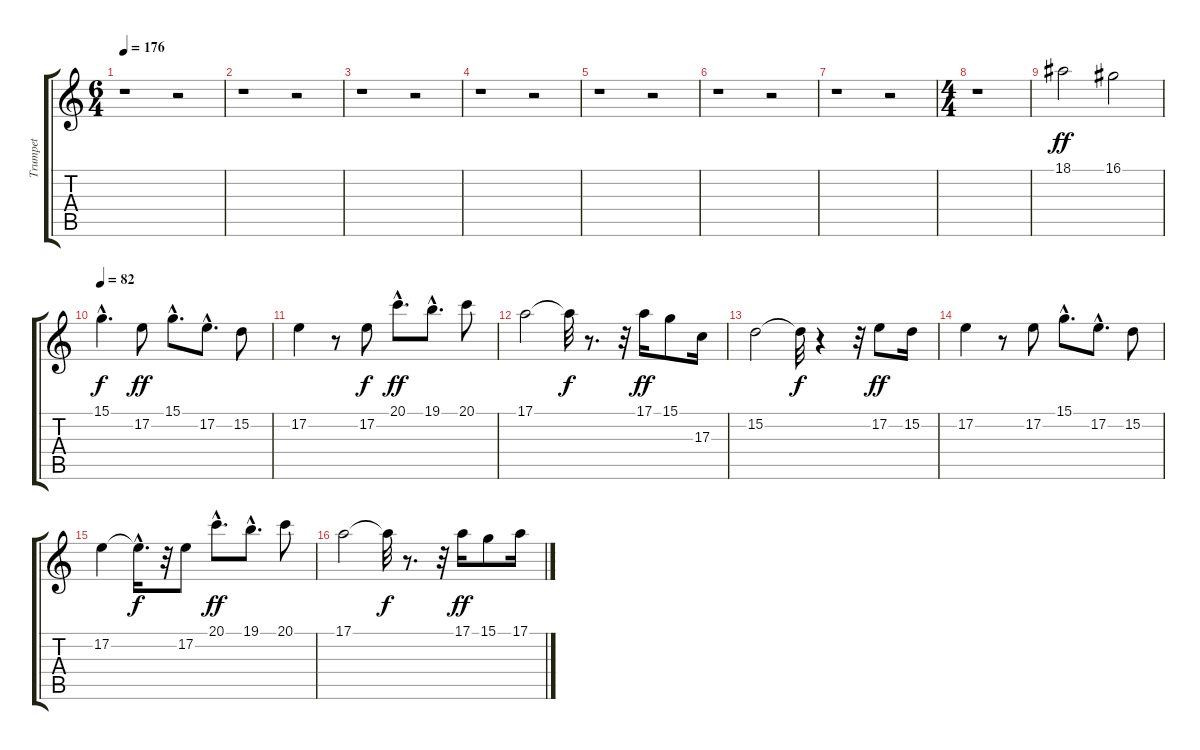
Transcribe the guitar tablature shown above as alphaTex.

\track ("Trumpet" "Trumpet") {instrument trumpet}
\staff {score tabs}
\tuning (E4 B3 G3 D3 A2 E2) {hide}
\ts (6 4)
\tempo 176
\clef g2
\ks c
r.1{dy f} r.2 |
r.1 r.2 |
r.1 r.2 |
r.1 r.2 |
r.1 r.2 |
r.1 r.2 |
r.1 r.2 |
\ts (4 4)
r.1 |
18.1.2{dy ff balance 13} 16.1.2{balance 11} |
\tempo 82
15.1{hac}.4{d dy f balance 9} 17.2.8{dy ff balance 8} 15.1{hac}.8{d} 17.2{hac}.8{d} 15.2.8 |
17.2.4 r.8 17.2.8{dy f} 20.1{hac}.8{d dy ff} 19.1{hac}.8{d} 20.1.8 |
17.1.2 17.1{t}.32{dy f} r.8{d} r.32 17.1.16{dy ff} 15.1.8 17.3.16 |
15.2.2 15.2{t}.32{dy f} r.4 r.32 17.2.8{dy ff} 15.2.16 |
17.2.4 r.8 17.2.8 15.1{hac}.8{d} 17.2{hac}.8{d} 15.2.8 |
17.2.4 17.2{hac t}.16{d dy f} r.32 17.2.8 20.1{hac}.8{d dy ff} 19.1{hac}.8{d} 20.1.8 |
17.1.2 17.1{t}.32{dy f} r.8{d} r.32 17.1.16{dy ff} 15.1.8 17.1.16
